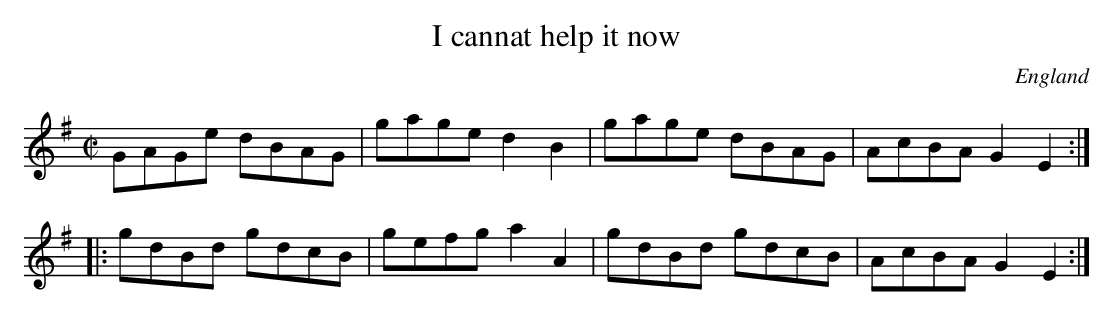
X:1
T:I cannat help it now
L:1/8
M:C|
O:England
K:G
GAGe dBAG | gage d2B2 | gage dBAG | AcBA G2E2 ::
gdBd gdcB | gefg a2A2 | gdBd gdcB | AcBA G2E2 :|
